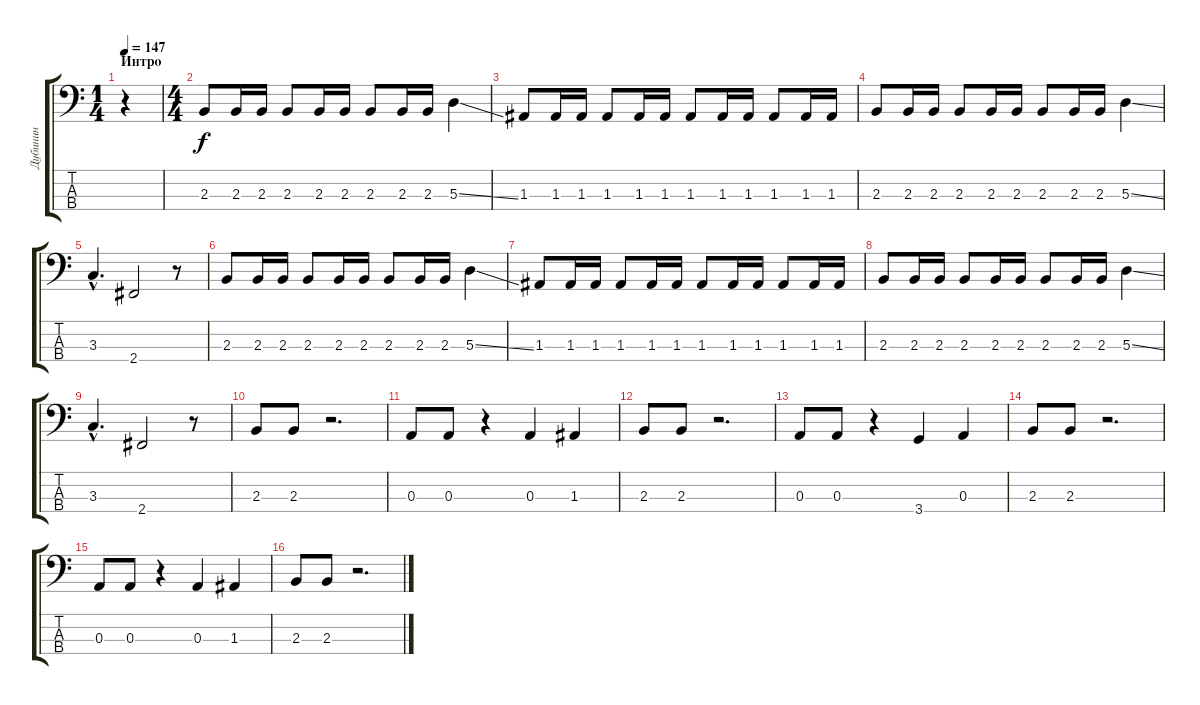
\track ("Дубинин" "Дубинин") {instrument electricbassfinger}
\staff {score tabs}
\tuning (G2 D2 A1 E1) {hide}
\ts (1 4)
\section ("" "Интро")
\tempo 147
\clef f4
\ks c
r.4{dy f instrument electricbassfinger} |
\ts (4 4)
2.3.8 2.3.16 2.3.16 2.3.8 2.3.16 2.3.16 2.3.8 2.3.16 2.3.16 5.3{ss}.4 |
1.3.8 1.3.16 1.3.16 1.3.8 1.3.16 1.3.16 1.3.8 1.3.16 1.3.16 1.3.8 1.3.16 1.3.16 |
2.3.8 2.3.16 2.3.16 2.3.8 2.3.16 2.3.16 2.3.8 2.3.16 2.3.16 5.3{ss}.4 |
3.3{hac}.4{d} 2.4.2 r.8 |
2.3.8 2.3.16 2.3.16 2.3.8 2.3.16 2.3.16 2.3.8 2.3.16 2.3.16 5.3{ss}.4 |
1.3.8 1.3.16 1.3.16 1.3.8 1.3.16 1.3.16 1.3.8 1.3.16 1.3.16 1.3.8 1.3.16 1.3.16 |
2.3.8 2.3.16 2.3.16 2.3.8 2.3.16 2.3.16 2.3.8 2.3.16 2.3.16 5.3{ss}.4 |
3.3{hac}.4{d} 2.4.2 r.8 |
2.3.8 2.3.8 r.2{d} |
0.3.8 0.3.8 r.4 0.3.4 1.3.4 |
2.3.8 2.3.8 r.2{d} |
0.3.8 0.3.8 r.4 3.4.4 0.3.4 |
2.3.8 2.3.8 r.2{d} |
0.3.8 0.3.8 r.4 0.3.4 1.3.4 |
2.3.8 2.3.8 r.2{d}
